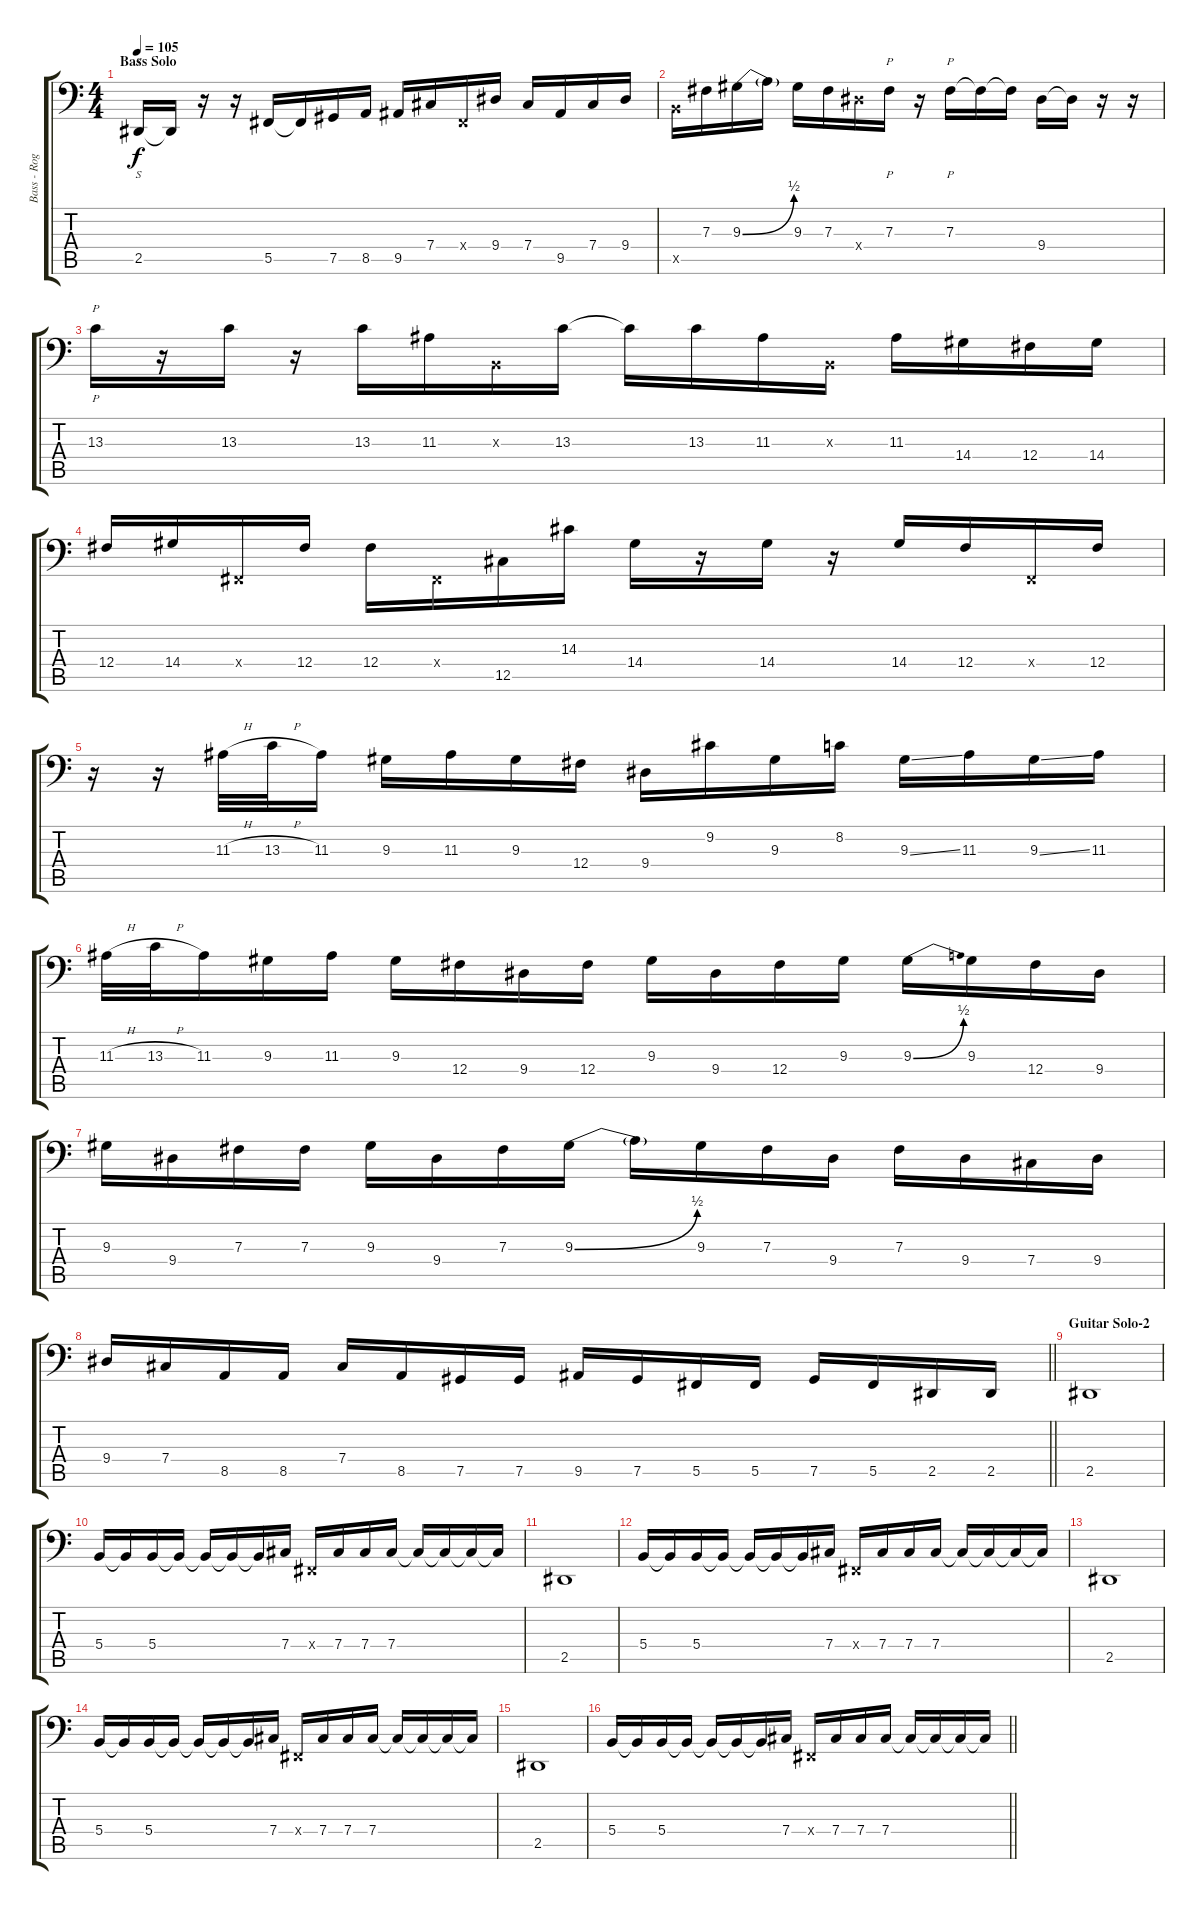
\track ("Bass - Roger" "Bass - Rog") {instrument electricbassfinger}
\staff {score tabs}
\tuning (A2 E2 B1 Gb1 Db1 Ab0) {hide}
\ts (4 4)
\section ("" "Bass Solo")
\tempo 105
\clef f4
\ks c
2.5.16{s dy f} 2.5{t}.16 r.16 r.16 5.5.16 5.5{t}.16 7.5.16 8.5.16 9.5.16 7.4.16 0.4{x}.16 9.4.16 7.4.16 9.5.16 7.4.16 9.4.16 |
10.5{x}.16 7.3.16 9.3{be (bend 0 0 60 2)}.16 9.3{t}.16 9.3.16 7.3.16 9.4{x}.16 7.3.16{p} r.16 7.3.16{p} 7.3{t}.16 7.3{t}.16 9.4.16 9.4{t}.16 r.16 r.16 |
13.3.16{p} r.16 13.3.16 r.16 13.3.16 11.3.16 0.3{x}.16 13.3.16 13.3{t}.16 13.3.16 11.3.16 0.3{x}.16 11.3.16 14.4.16 12.4.16 14.4.16 |
12.4.16 14.4.16 0.4{x}.16 12.4.16 12.4.16 0.4{x}.16 12.5.16 14.3.16 14.4.16 r.16 14.4.16 r.16 14.4.16 12.4.16 0.4{x}.16 12.4.16 |
r.16 r.16 11.3{h}.32 13.3{h}.32 11.3.16 9.3.16 11.3.16 9.3.16 12.4.16 9.4.16 9.2.16 9.3.16 8.2.16 9.3{ss}.16 11.3.16 9.3{ss}.16 11.3.16 |
11.3{h}.32 13.3{h}.32 11.3.16 9.3.16 11.3.16 9.3.16 12.4.16 9.4.16 12.4.16 9.3.16 9.4.16 12.4.16 9.3.16 9.3{be (bend 0 0 60 2)}.16 9.3.16 12.4.16 9.4.16 |
9.3.16 9.4.16 7.3.16 7.3.16 9.3.16 9.4.16 7.3.16 9.3{be (bend 0 0 60 2)}.16 9.3{t}.16 9.3.16 7.3.16 9.4.16 7.3.16 9.4.16 7.4.16 9.4.16 |
\barLineRight lightlight
9.4.16 7.4.16 8.5.16 8.5.16 7.4.16 8.5.16 7.5.16 7.5.16 9.5.16 7.5.16 5.5.16 5.5.16 7.5.16 5.5.16 2.5.16 2.5.16 |
\section ("" "Guitar Solo-2")
2.5.1 |
5.4.16 5.4{t}.16 5.4.16 5.4{t}.16 5.4{t}.16 5.4{t}.16 5.4{t}.16 7.4.16 0.4{x}.16 7.4.16 7.4.16 7.4.16 7.4{t}.16 7.4{t}.16 7.4{t}.16 7.4{t}.16 |
2.5.1 |
5.4.16 5.4{t}.16 5.4.16 5.4{t}.16 5.4{t}.16 5.4{t}.16 5.4{t}.16 7.4.16 0.4{x}.16 7.4.16 7.4.16 7.4.16 7.4{t}.16 7.4{t}.16 7.4{t}.16 7.4{t}.16 |
2.5.1 |
5.4.16 5.4{t}.16 5.4.16 5.4{t}.16 5.4{t}.16 5.4{t}.16 5.4{t}.16 7.4.16 0.4{x}.16 7.4.16 7.4.16 7.4.16 7.4{t}.16 7.4{t}.16 7.4{t}.16 7.4{t}.16 |
2.5.1 |
\barLineRight lightlight
5.4.16 5.4{t}.16 5.4.16 5.4{t}.16 5.4{t}.16 5.4{t}.16 5.4{t}.16 7.4.16 0.4{x}.16 7.4.16 7.4.16 7.4.16 7.4{t}.16 7.4{t}.16 7.4{t}.16 7.4{t}.16
